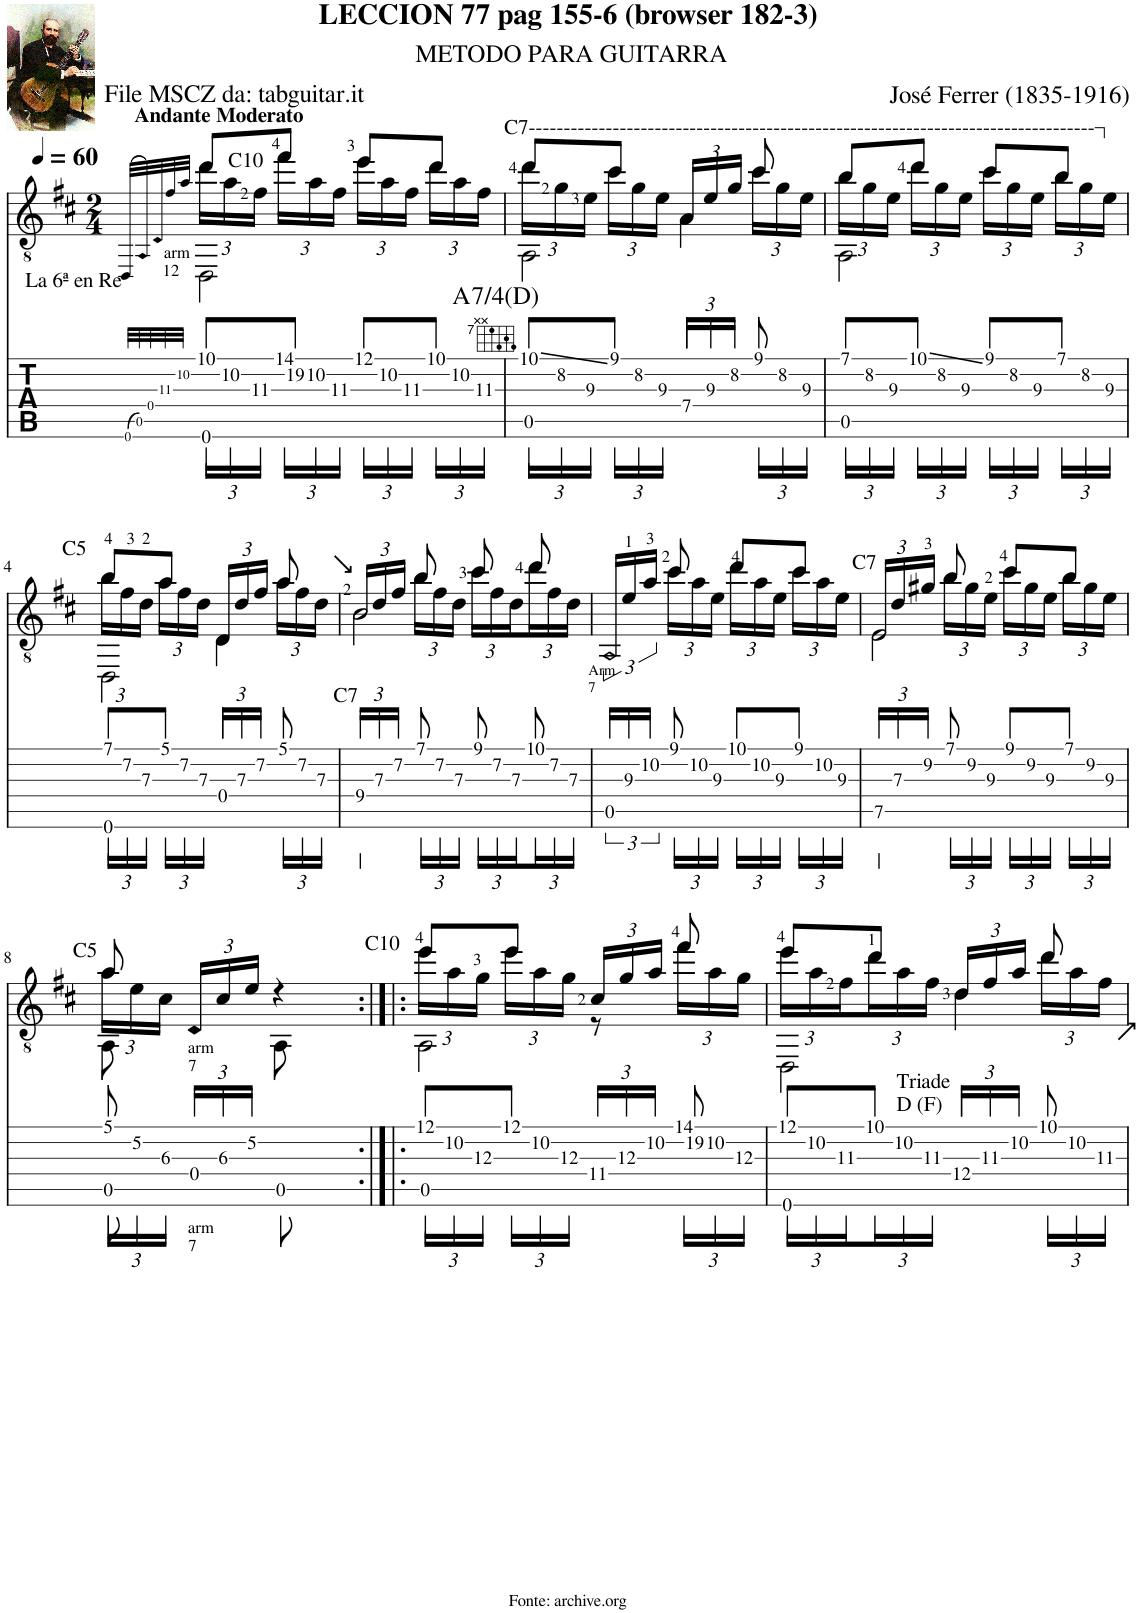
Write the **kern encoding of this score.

**kern	**harte	**kern
*part2	*part2	*part1
*staff2	*	*staff1
*I"Chitarra classica (Intavolatura)	*	*I"Classical Guitar
*stria6	*	*
*	*	*clefGv2
*k[f#c#]	*	*k[f#c#]
*M2/4	*	*M2/4
*MM60	*	*MM60
=1	=1	=1
(32qDD/LLL	.	(32qDD/LLL
32qAA/)	.	32qAA/)
32qD/	.	32qD/
32qf#/	.	32qf#/
32qa/JJJ	.	32qa/JJJ
*^	*	*^
*	*^	*	*	*^
*	*	*Xbrackettup	*	*	*	*Xbrackettup
!	!	!	!	!LO:TX:a:B:t=Andante Moderato	!	!
!	!	!	!	!LO:TX:b:t=arm	!	!
!	!	!	!	!LO:TX:b:t=12	!	!
!	!	!	!	!LO:TX:b:t=La 6ª en Re	!	!
8dd/L	2DD\	24dd\LL	.	8dd/L	2DD\	24dd\LL
.	.	24a\	.	.	.	24a\
.	.	24f#\JJ	.	.	.	24f#\JJ
!	!	!	!	!LO:TX:a:t=C10	!	!
8ff#/J	.	24ff#\LL	.	8ff#/J	.	24ff#\LL
.	.	24a\	.	.	.	24a\
.	.	24f#\JJ	.	.	.	24f#\JJ
8ee/L	.	24ee\LL	.	8ee/L	.	24ee\LL
.	.	24a\	.	.	.	24a\
.	.	24f#\JJ	.	.	.	24f#\JJ
8dd/J	.	24dd\LL	.	8dd/J	.	24dd\LL
.	.	24a\	.	.	.	24a\
.	.	24f#\JJ	.	.	.	24f#\JJ
=2	=2	=2	=2	=2	=2	=2
*	*	*^	*	*	*	*^
!	!	!	!	!LO:H:kt=7/4	!LO:TX:a:t=C7---------------------------------------------------------------------------------┐	!	!	!
8dd/L	2AA\	4ryy	24dd\LL	A:maj	8dd/L	2AA\	4ryy	24dd\LL
.	.	.	24g\	.	.	.	.	24g\
.	.	.	24e\JJ	.	.	.	.	24e\JJ
8cc#/J	.	.	24cc#\LL	.	8cc#/J	.	.	24cc#\LL
.	.	.	24g\	.	.	.	.	24g\
.	.	.	24e\JJ	.	.	.	.	24e\JJ
24A/LL	.	4A/	8ryy	.	24A/LL	.	4A\	8ryy
24e/	.	.	.	.	24e/	.	.	.
24g/JJ	.	.	.	.	24g/JJ	.	.	.
8cc#/	.	.	24cc#\LL	.	8cc#/	.	.	24cc#\LL
.	.	.	24g\	.	.	.	.	24g\
.	.	.	24e\JJ	.	.	.	.	24e\JJ
*	*	*v	*v	*	*	*	*	*
*	*	*	*	*	*	*v	*v
=3	=3	=3	=3	=3	=3	=3
8b/L	24b\LL	2AA\	.	8b/L	24b\LL	2AA\
.	24g\	.	.	.	24g\	.
.	24e\JJ	.	.	.	24e\JJ	.
8dd/J	24dd\LL	.	.	8dd/J	24dd\LL	.
.	24g\	.	.	.	24g\	.
.	24e\JJ	.	.	.	24e\JJ	.
8cc#/L	24cc#\LL	.	.	8cc#/L	24cc#\LL	.
.	24g\	.	.	.	24g\	.
.	24e\JJ	.	.	.	24e\JJ	.
8b/J	24b\LL	.	.	8b/J	24b\LL	.
.	24g\	.	.	.	24g\	.
.	24e\JJ	.	.	.	24e\JJ	.
!!LO:LB:g=z
=4	=4	=4	=4	=4	=4	=4
*	*	*^	*	*	*	*^
!	!	!	!	!	!LO:TX:a:t=C5	!	!	!
8b/L	24b\LL	4ryy	2DD\	.	8b/L	24b\LL	4ryy	2DD\
.	24f#\	.	.	.	.	24f#\	.	.
.	24d\JJ	.	.	.	.	24d\JJ	.	.
8a/J	24a\LL	.	.	.	8a/J	24a\LL	.	.
.	24f#\	.	.	.	.	24f#\	.	.
.	24d\JJ	.	.	.	.	24d\JJ	.	.
24D/LL	8ryy	4D/	.	.	24D/LL	8ryy	4D\	.
24d/	.	.	.	.	24d/	.	.	.
24f#/JJ	.	.	.	.	24f#/JJ	.	.	.
8a/	24a\LL	.	.	.	8a/	24a\LL	.	.
.	24f#\	.	.	.	.	24f#\	.	.
!	!	!	!	!	!	!LO:TX:a:B:t=↘	!	!
.	24d\JJ	.	.	.	.	24d\JJ	.	.
*	*v	*v	*v	*	*	*	*	*
*	*	*	*	*v	*v	*v
=5	=5	=5	=5	=5
!LO:TX:a:t=C7	!	!	!	!
!LO:N:head=open	!	!	!LO:N:head=open	!
*	*^	*	*	*^
24B/LL	8ryy	2B\	.	24B/LL	8ryy	2B\
24d/	.	.	.	24d/	.	.
24f#/JJ	.	.	.	24f#/JJ	.	.
8b/	24b\LL	.	.	8b/	24b\LL	.
.	24f#\	.	.	.	24f#\	.
.	24d\JJ	.	.	.	24d\JJ	.
8cc#/	24cc#\LL	.	.	8cc#/	24cc#\LL	.
.	24f#\	.	.	.	24f#\	.
.	24d\	.	.	.	24d\	.
8dd/	24dd\	.	.	8dd/	24dd\	.
.	24f#\	.	.	.	24f#\	.
.	24d\JJ	.	.	.	24d\JJ	.
*v	*v	*v	*	*	*	*
*	*	*v	*v	*v
=6	=6	=6
*brackettup	*	*
*^	*	*^
!LO:N:head=open	!	!	!	!
*	*	*	*v	*v
*	*	*	*brackettup
*	*	*	*^
!	!	!	!LO:TX:b:t=Arm	!
!	!	!	!LO:TX:b:t=7	!
!	!	!	!LO:N:head=open	!
24AA/LL	8ryy	.	24AA/LL	8ryy
24e/	.	.	24e/	.
24a/JJ	.	.	24a/JJ	.
*	*Xbrackettup	*	*	*Xbrackettup
8cc#/	24cc#\LL	.	8cc#/	24cc#\LL
.	24a\	.	.	24a\
.	24e\JJ	.	.	24e\JJ
8dd/L	24dd\LL	.	8dd/L	24dd\LL
.	24a\	.	.	24a\
.	24e\JJ	.	.	24e\JJ
8cc#/J	24cc#\LL	.	8cc#/J	24cc#\LL
.	24a\	.	.	24a\
.	24e\JJ	.	.	24e\JJ
=7	=7	=7	=7	=7
!	!	!	!LO:TX:a:t=C7	!
!LO:N:head=open	!	!	!LO:N:head=open	!
*	*^	*	*	*^
24E/LL	8ryy	2E\	.	24E/LL	8ryy	2E\
24d/	.	.	.	24d/	.	.
24g#X/JJ	.	.	.	24g#X/JJ	.	.
8b/	24b\LL	.	.	8b/	24b\LL	.
.	24g#\	.	.	.	24g#\	.
.	24e\JJ	.	.	.	24e\JJ	.
8cc#/L	24cc#\LL	.	.	8cc#/L	24cc#\LL	.
.	24g#\	.	.	.	24g#\	.
.	24e\JJ	.	.	.	24e\JJ	.
8b/J	24b\LL	.	.	8b/J	24b\LL	.
.	24g#\	.	.	.	24g#\	.
.	24e\JJ	.	.	.	24e\JJ	.
!!LO:LB:g=z	!!	!!
=8	=8	=8	=8	=8	=8	=8
!	!	!	!	!LO:TX:a:t=C5	!	!
8a/	24a\LL	8AA\	.	8a/	24a\LL	8AA\
.	24e\	.	.	.	24e\	.
.	24c#\JJ	.	.	.	24c#\JJ	.
!	!	!	!	!LO:TX:b:t=arm	!	!
!	!	!	!	!LO:TX:b:t=7	!	!
!LO:TX:b:t=arm	!	!	!	!	!	!
!LO:TX:b:t=7	!	!	!	!	!	!
24D/LL	8ryy	4.ryy	.	24D/LL	8ryy	4.ryy
24c#/	.	.	.	24c#/	.	.
24e/JJ	.	.	.	24e/JJ	.	.
4r	8AA\	.	.	4r	8AA\	.
.	8ryy	.	.	.	8ryy	.
=9:|!|:	=9:|!|:	=9:|!|:	=9:|!|:	=9:|!|:	=9:|!|:	=9:|!|:
!	!	!	!	!LO:TX:a:t=C10	!	!
8ee/L	24ee\LL	2AA\	.	8ee/L	24ee\LL	2AA\
.	24a\	.	.	.	24a\	.
.	24g\JJ	.	.	.	24g\JJ	.
8ee/J	24ee\LL	.	.	8ee/J	24ee\LL	.
.	24a\	.	.	.	24a\	.
.	24g\JJ	.	.	.	24g\JJ	.
24c#/LL	8r	.	.	24c#/LL	8r	.
24g/	.	.	.	24g/	.	.
24a/JJ	.	.	.	24a/JJ	.	.
8ff#/	24ff#\LL	.	.	8ff#/	24ff#\LL	.
.	24a\	.	.	.	24a\	.
.	24g\JJ	.	.	.	24g\JJ	.
=10	=10	=10	=10	=10	=10	=10
*	*	*^	*	*	*	*^
8ee/L	24ee\LL	4ryy	2DD\	.	8ee/L	24ee\LL	4ryy	2DD\
.	24a\	.	.	.	.	24a\	.	.
.	24f#\	.	.	.	.	24f#\	.	.
8dd/J	24dd\	.	.	.	8dd/J	24dd\	.	.
!	!LO:TX:a:t=Triade	!	!	!	!	!	!	!
!	!LO:TX:a:t=D (F)	!	!	!	!	!	!	!
.	24a\	.	.	.	.	24a\	.	.
.	24f#\JJ	.	.	.	.	24f#\JJ	.	.
24d/LL	8ryy	4d/	.	.	24d/LL	8ryy	4d\	.
24f#/	.	.	.	.	24f#/	.	.	.
24a/JJ	.	.	.	.	24a/JJ	.	.	.
8dd/	24dd\LL	.	.	.	8dd/	24dd\LL	.	.
.	24a\	.	.	.	.	24a\	.	.
!	!	!	!	!	!	!LO:TX:b:B:t=↗	!	!
.	24f#\JJ	.	.	.	.	24f#\JJ	.	.
*v	*v	*v	*v	*	*	*	*	*
*	*	*v	*v	*v	*v
=	=	=
*-	*-	*-
